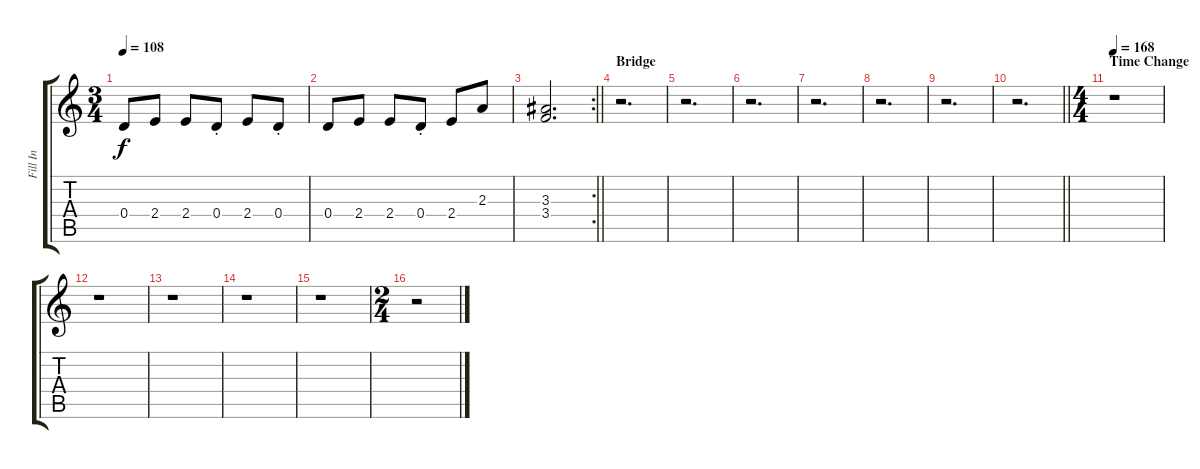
\track ("Fill In" "Fill In") {instrument distortionguitar}
\staff {score tabs}
\tuning (E4 B3 G3 D3 A2 E2) {hide}
\ts (3 4)
\tempo 108
\clef g2
\ks c
0.4.8{dy f} 2.4.8 2.4.8 0.4{st}.8 2.4.8 0.4{st}.8 |
0.4.8 2.4.8 2.4.8 0.4{st}.8 2.4.8 2.3.8 |
\rc 2
\barLineRight lightlight
(3.3 3.4).2{d} |
\section ("" "Bridge")
r.2{d} |
r.2{d} |
r.2{d} |
r.2{d} |
r.2{d} |
r.2{d} |
\barLineRight lightlight
r.2{d} |
\ts (4 4)
\section ("" "Time Change")
\tempo 168
r.1 |
r.1 |
r.1 |
r.1 |
r.1 |
\ts (2 4)
r.2
